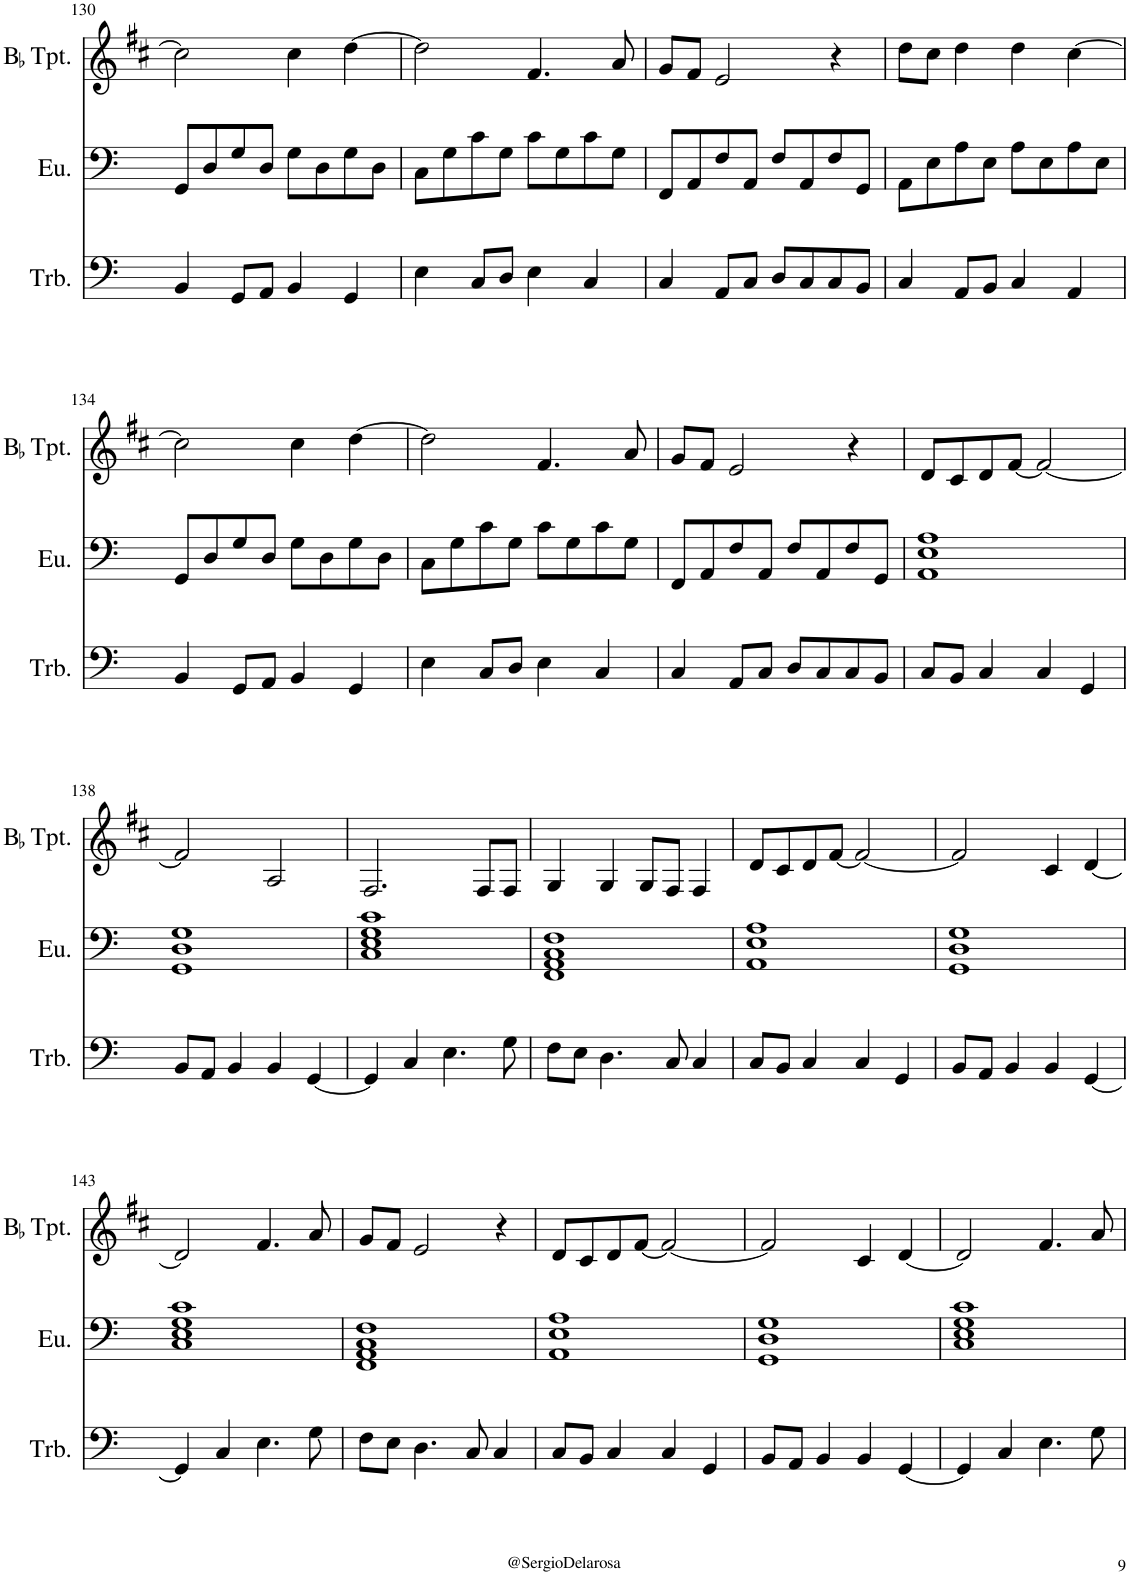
**kern	**kern	**kern
*part3	*part2	*part1
*staff3	*staff2	*staff1
*I"Trombone	*I"Euphonium	*I"BaccidentalFlat Trumpet
*I'Trb.	*I'Eu.	*I'BaccidentalFlat Tpt.
!!LO:PB:g=z
*clefF4	*clefF4	*clefG2
*	*	*Trd1c2
*k[]	*k[]	*k[f#c#]
*M4/4	*M4/4	*M4/4
=130	=130	=130
4BB/	8GG/L	2cc#\]
.	8D/	.
8GG/L	8G/	.
8AA/J	8D/J	.
4BB/	8G\L	4cc#\
.	8D\	.
4GG/	8G\	[4dd\
.	8D\J	.
=131	=131	=131
4E\	8C\L	2dd\]
.	8G\	.
8C/L	8c\	.
8D/J	8G\J	.
4E\	8c\L	4.f#/
.	8G\	.
4C/	8c\	.
.	8G\J	8a/
=132	=132	=132
4C/	8FF/L	8g/L
.	8AA/	8f#/J
8AA/L	8F/	2e/
8C/J	8AA/J	.
8D/L	8F/L	.
8C/	8AA/	.
8C/	8F/	4r
8BB/J	8GG/J	.
=133	=133	=133
4C/	8AA\L	8dd\L
.	8E\	8cc#\J
8AA/L	8A\	4dd\
8BB/J	8E\J	.
4C/	8A\L	4dd\
.	8E\	.
4AA/	8A\	[4cc#\
.	8E\J	.
!!LO:LB:g=z
=134	=134	=134
4BB/	8GG/L	2cc#\]
.	8D/	.
8GG/L	8G/	.
8AA/J	8D/J	.
4BB/	8G\L	4cc#\
.	8D\	.
4GG/	8G\	[4dd\
.	8D\J	.
=135	=135	=135
4E\	8C\L	2dd\]
.	8G\	.
8C/L	8c\	.
8D/J	8G\J	.
4E\	8c\L	4.f#/
.	8G\	.
4C/	8c\	.
.	8G\J	8a/
=136	=136	=136
4C/	8FF/L	8g/L
.	8AA/	8f#/J
8AA/L	8F/	2e/
8C/J	8AA/J	.
8D/L	8F/L	.
8C/	8AA/	.
8C/	8F/	4r
8BB/J	8GG/J	.
=137	=137	=137
8C/L	1AA 1E 1A	8d/L
8BB/J	.	8c#/
4C/	.	8d/
.	.	[8f#/J
4C/	.	2f#/_
4GG/	.	.
!!LO:LB:g=z
=138	=138	=138
8BB/L	1GG 1D 1G	2f#/]
8AA/J	.	.
4BB/	.	.
4BB/	.	2A/
[4GG/	.	.
=139	=139	=139
4GG/]	1C 1E 1G 1c	2.F#/
4C/	.	.
4.E\	.	.
.	.	8F#/L
8G\	.	8F#/J
=140	=140	=140
8F\L	1FF 1AA 1C 1F	4G/
8E\J	.	.
4.D\	.	4G/
.	.	8G/L
8C/	.	8F#/J
4C/	.	4F#/
=141	=141	=141
8C/L	1AA 1E 1A	8d/L
8BB/J	.	8c#/
4C/	.	8d/
.	.	[8f#/J
4C/	.	2f#/_
4GG/	.	.
=142	=142	=142
8BB/L	1GG 1D 1G	2f#/]
8AA/J	.	.
4BB/	.	.
4BB/	.	4c#/
[4GG/	.	[4d/
!!LO:LB:g=z
=143	=143	=143
4GG/]	1C 1E 1G 1c	2d/]
4C/	.	.
4.E\	.	4.f#/
8G\	.	8a/
=144	=144	=144
8F\L	1FF 1AA 1C 1F	8g/L
8E\J	.	8f#/J
4.D\	.	2e/
8C/	.	.
4C/	.	4r
=145	=145	=145
8C/L	1AA 1E 1A	8d/L
8BB/J	.	8c#/
4C/	.	8d/
.	.	[8f#/J
4C/	.	2f#/_
4GG/	.	.
=146	=146	=146
8BB/L	1GG 1D 1G	2f#/]
8AA/J	.	.
4BB/	.	.
4BB/	.	4c#/
[4GG/	.	[4d/
=147	=147	=147
4GG/]	1C 1E 1G 1c	2d/]
4C/	.	.
4.E\	.	4.f#/
8G\	.	8a/
=	=	=
*-	*-	*-
